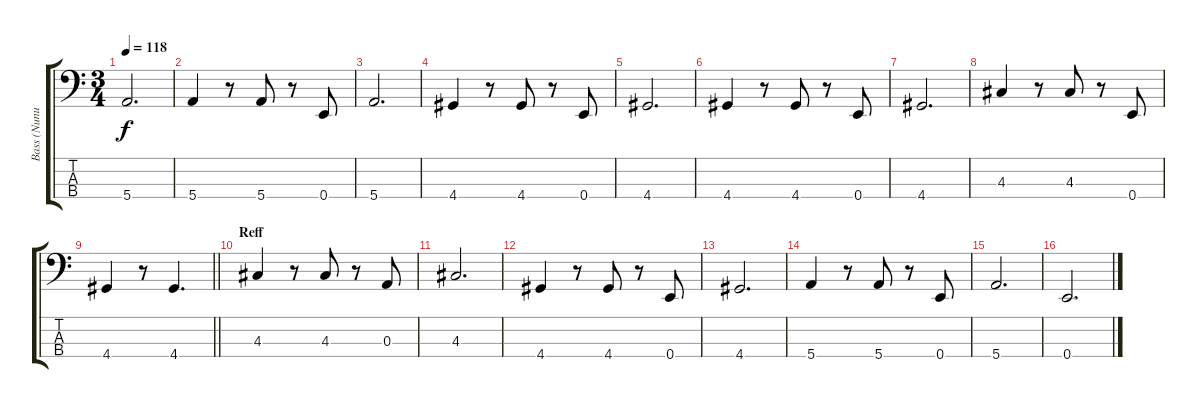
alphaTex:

\track ("Bass (Nunu)" "Bass (Nunu") {instrument electricbassfinger}
\staff {score tabs}
\tuning (G2 D2 A1 E1) {hide}
\ts (3 4)
\tempo 118
\clef f4
\ks c
5.4.2{d dy f} |
5.4.4 r.8 5.4.8 r.8 0.4.8 |
5.4.2{d} |
4.4.4 r.8 4.4.8 r.8 0.4.8 |
4.4.2{d} |
4.4.4 r.8 4.4.8 r.8 0.4.8 |
4.4.2{d} |
4.3.4 r.8 4.3.8 r.8 0.4.8 |
\barLineRight lightlight
4.4.4 r.8 4.4.4{d} |
\section ("" "Reff")
4.3.4 r.8 4.3.8 r.8 0.3.8 |
4.3.2{d} |
4.4.4 r.8 4.4.8 r.8 0.4.8 |
4.4.2{d} |
5.4.4 r.8 5.4.8 r.8 0.4.8 |
5.4.2{d} |
0.4.2{d}
